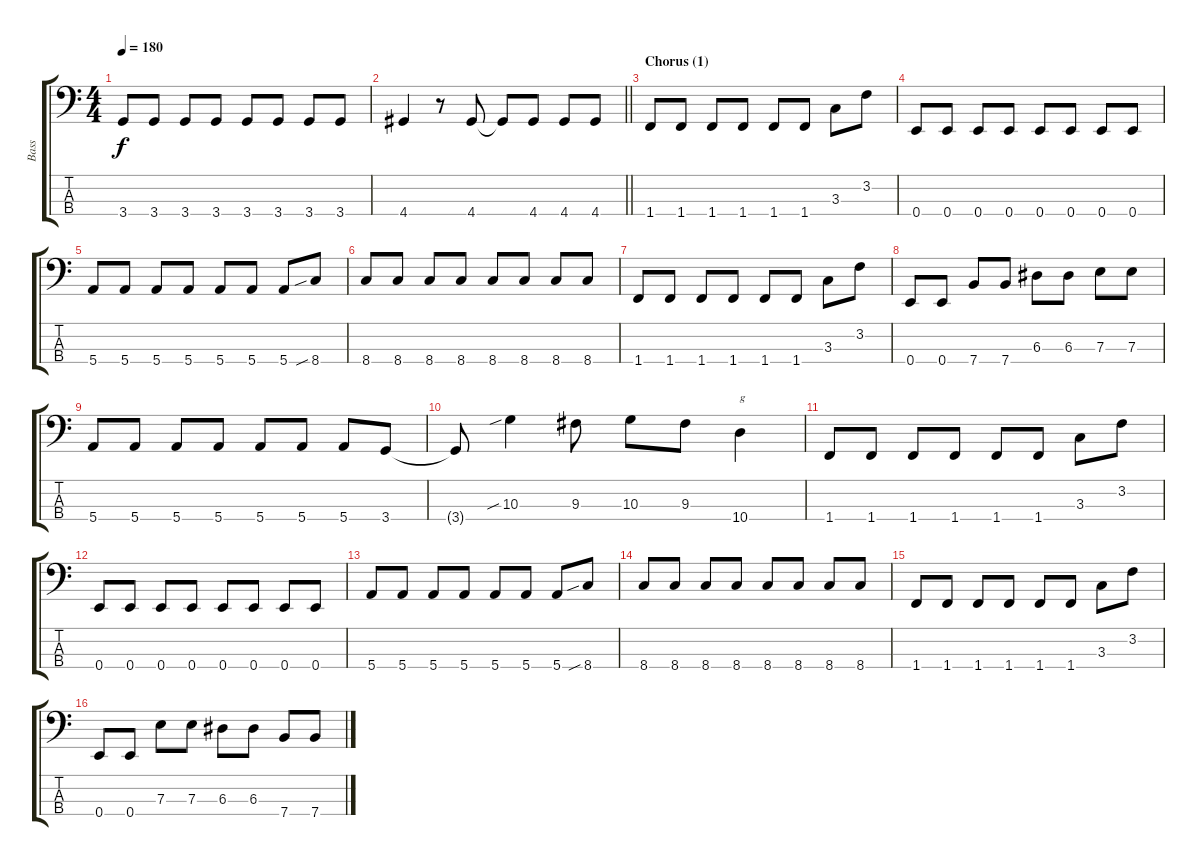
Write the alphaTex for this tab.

\track ("Bass" "Bass") {instrument electricbasspick}
\staff {score tabs}
\tuning (G2 D2 A1 E1) {hide}
\ts (4 4)
\tempo 180
\clef f4
\ks c
3.4.8{dy f} 3.4.8 3.4.8 3.4.8 3.4.8 3.4.8 3.4.8 3.4.8 |
\barLineRight lightlight
4.4.4 r.8 4.4.8 4.4{t}.8 4.4.8 4.4.8 4.4.8 |
\section ("" "Chorus (1)")
1.4.8 1.4.8 1.4.8 1.4.8 1.4.8 1.4.8 3.3.8 3.2.8 |
0.4.8 0.4.8 0.4.8 0.4.8 0.4.8 0.4.8 0.4.8 0.4.8 |
5.4.8 5.4.8 5.4.8 5.4.8 5.4.8 5.4.8 5.4.8 8.4{sib}.8 |
8.4.8 8.4.8 8.4.8 8.4.8 8.4.8 8.4.8 8.4.8 8.4.8 |
1.4.8 1.4.8 1.4.8 1.4.8 1.4.8 1.4.8 3.3.8 3.2.8 |
0.4.8 0.4.8 7.4.8 7.4.8 6.3.8 6.3.8 7.3.8 7.3.8 |
5.4.8 5.4.8 5.4.8 5.4.8 5.4.8 5.4.8 5.4.8 3.4.8 |
3.4{t}.8 10.3{sib}.4 9.3.8 10.3.8 9.3.8 10.4.4{txt "g"} |
1.4.8 1.4.8 1.4.8 1.4.8 1.4.8 1.4.8 3.3.8 3.2.8 |
0.4.8 0.4.8 0.4.8 0.4.8 0.4.8 0.4.8 0.4.8 0.4.8 |
5.4.8 5.4.8 5.4.8 5.4.8 5.4.8 5.4.8 5.4.8 8.4{sib}.8 |
8.4.8 8.4.8 8.4.8 8.4.8 8.4.8 8.4.8 8.4.8 8.4.8 |
1.4.8 1.4.8 1.4.8 1.4.8 1.4.8 1.4.8 3.3.8 3.2.8 |
0.4.8 0.4.8 7.3.8 7.3.8 6.3.8 6.3.8 7.4.8 7.4.8
